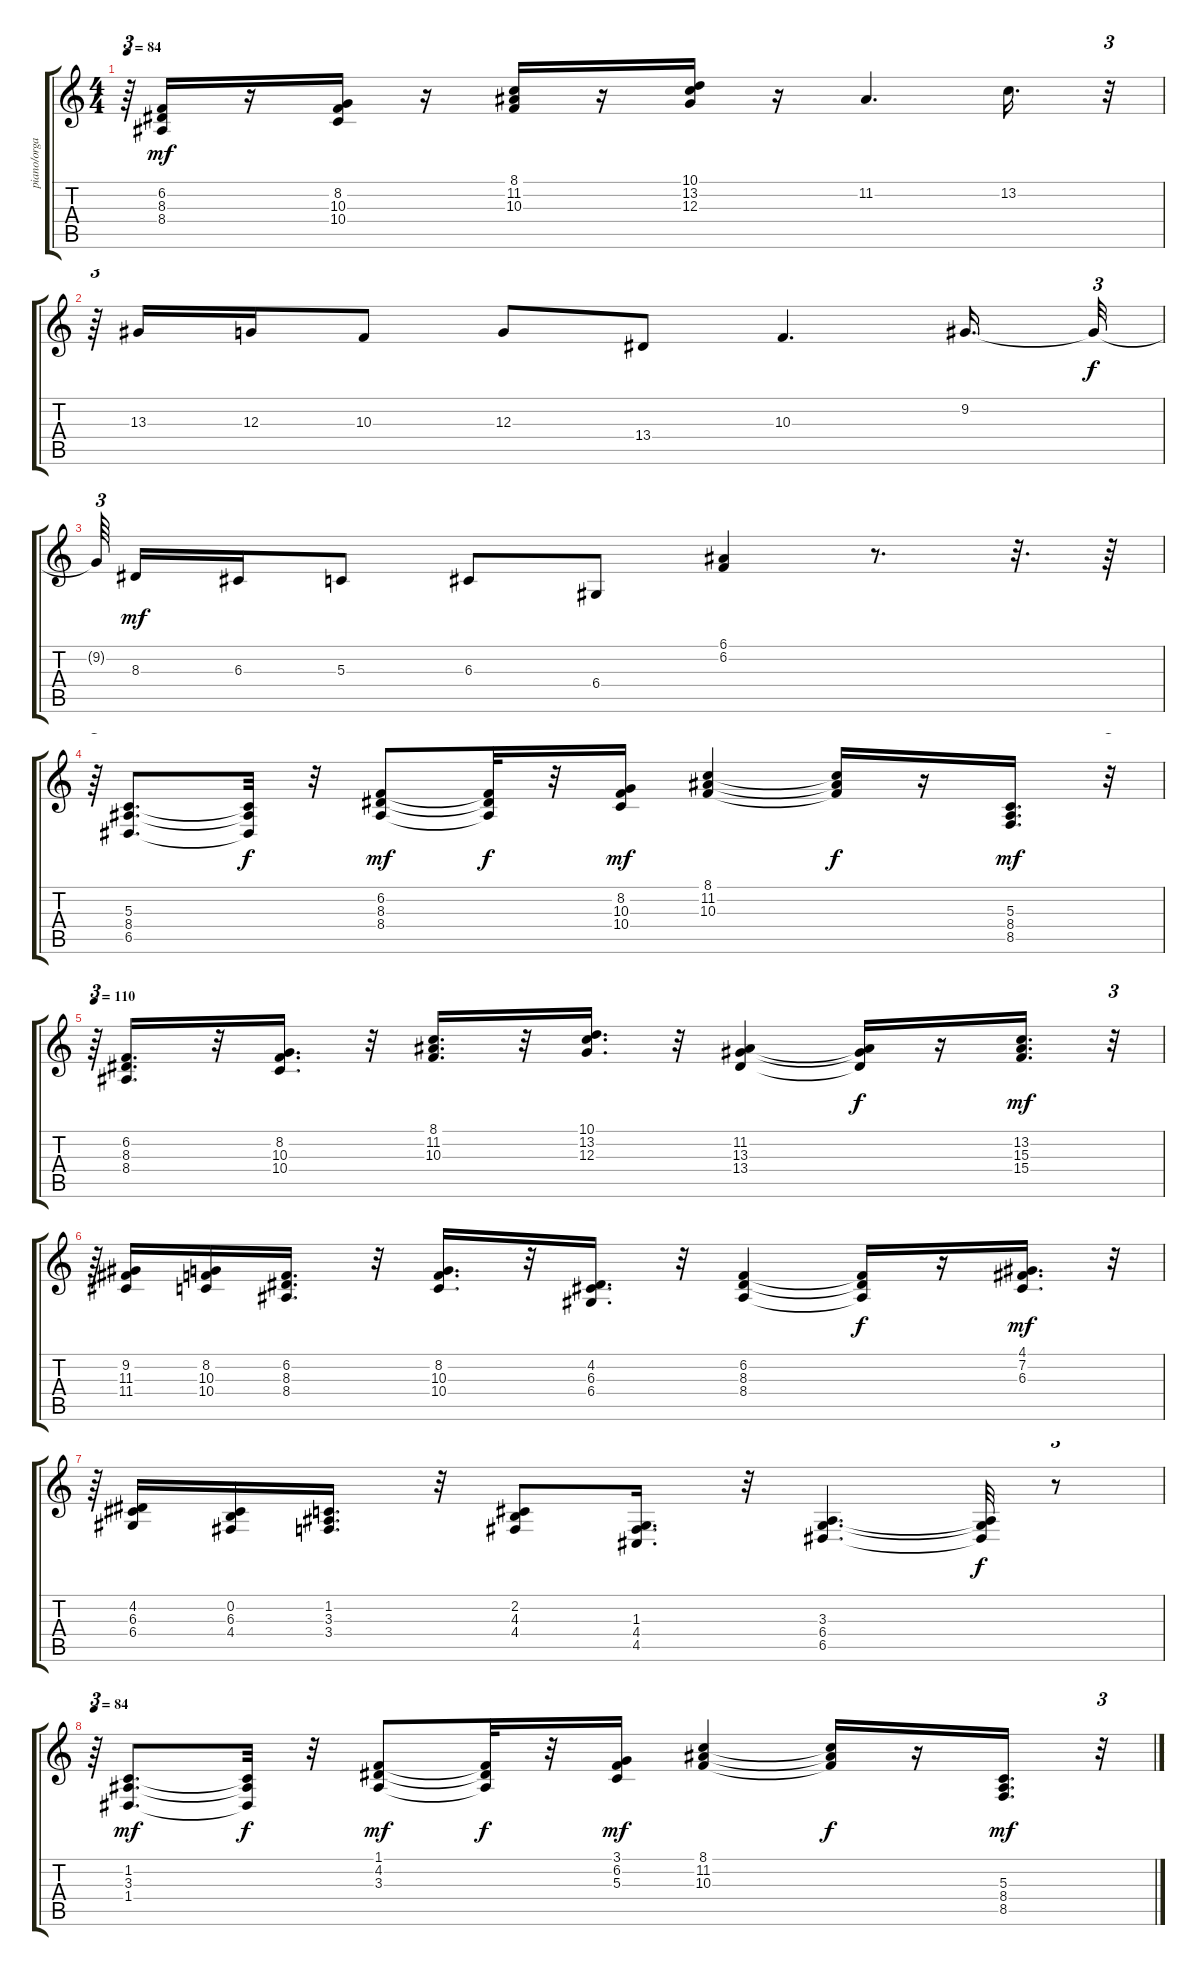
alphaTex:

\track ("piano/organ/synths  " "piano/orga") {instrument brightacousticpiano}
\staff {score tabs}
\tuning (E4 B3 G3 D3 A2 E2) {hide}
\ts (4 4)
\tempo 84
\clef g2
\ks c
r.64{tu (3 2) dy mf} (6.2 8.3 8.4).16 r.16 (8.2 10.3 10.4).16 r.16 (8.1 11.2 10.3).16 r.16 (10.1 13.2 12.3).16 r.16 11.2.4{d} 13.2.16{d} r.32{tu (3 2)} |
r.64{tu (3 2)} 13.3.16 12.3.16 10.3.8 12.3.8 13.4.8 10.3.4{d} 9.2.16{d} 9.2{t}.32{tu (3 2) dy f} |
9.2{t}.64{tu (3 2)} 8.3.16{dy mf} 6.3.16 5.3.8 6.3.8 6.4.8 (6.1 6.2).4 r.8{d} r.32{d} r.64 |
r.64{tu (3 2)} (5.3 8.4 6.5).8{d volume 12 balance 0 instrument clavinet} (5.3{t} 8.4{t} 6.5{t}).32{dy f} r.32 (6.2 8.3 8.4).8{dy mf volume 11} (6.2{t} 8.3{t} 8.4{t}).32{dy f} r.32 (8.2 10.3 10.4).16{dy mf} (8.1 11.2 10.3).4 (8.1{t} 11.2{t} 10.3{t}).16{dy f} r.16 (5.3 8.4 8.5).16{d dy mf} r.32{tu (3 2)} |
\tempo 110
r.64{tu (3 2)} (6.2 8.3 8.4).16{d} r.32 (8.2 10.3 10.4).16{d} r.32 (8.1 11.2 10.3).16{d} r.32 (10.1 13.2 12.3).16{d} r.32 (11.2 13.3 13.4).4 (11.2{t} 13.3{t} 13.4{t}).16{dy f} r.16 (13.2 15.3 15.4).16{d dy mf} r.32{tu (3 2)} |
r.64{tu (3 2)} (9.2 11.3 11.4).16 (8.2 10.3 10.4).16 (6.2 8.3 8.4).16{d} r.32 (8.2 10.3 10.4).16{d} r.32 (4.2 6.3 6.4).16{d} r.32 (6.2 8.3 8.4).4 (6.2{t} 8.3{t} 8.4{t}).16{dy f} r.16 (4.1 7.2 6.3).16{d dy mf} r.32{tu (3 2)} |
r.64{tu (3 2)} (4.2 6.3 6.4).16 (0.2 6.3 4.4).16 (1.2 3.3 3.4).16{d} r.32 (2.2 4.3 4.4).8 (1.3 4.4 4.5).16{d} r.32 (3.3 6.4 6.5).4{d} (3.3{t} 6.4{t} 6.5{t}).32{dy f} r.8{tu (3 2)} |
\tempo 84
r.64{tu (3 2)} (1.2 3.3 1.4).8{d dy mf volume 12} (1.2{t} 3.3{t} 1.4{t}).32{dy f} r.32 (1.1 4.2 3.3).8{dy mf volume 11} (1.1{t} 4.2{t} 3.3{t}).32{dy f} r.32 (3.1 6.2 5.3).16{dy mf} (8.1 11.2 10.3).4 (8.1{t} 11.2{t} 10.3{t}).16{dy f} r.16 (5.3 8.4 8.5).16{d dy mf} r.32{tu (3 2)}
